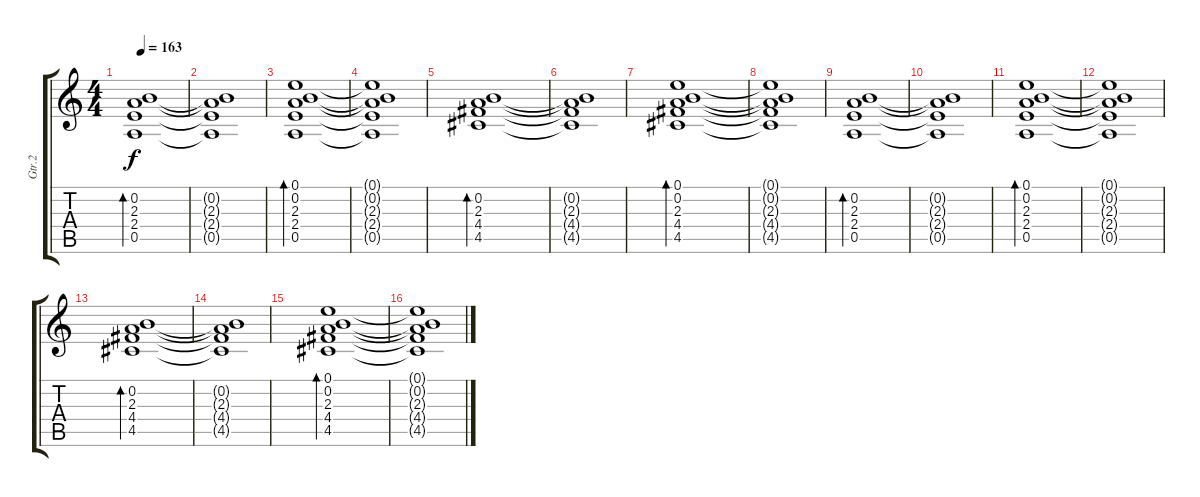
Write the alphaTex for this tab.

\track ("Gtr.2" "Gtr.2") {instrument distortionguitar}
\staff {score tabs}
\tuning (E4 B3 G3 D3 A2 E2) {hide}
\ts (4 4)
\tempo 163
\clef g2
\ks c
(0.2 2.3 2.4 0.5).1{bd 60 dy f} |
(0.2{t} 2.3{t} 2.4{t} 0.5{t}).1 |
(0.1 0.2 2.3 2.4 0.5).1{bd 60} |
(0.1{t} 0.2{t} 2.3{t} 2.4{t} 0.5{t}).1 |
(0.2 2.3 4.4 4.5).1{bd 60} |
(0.2{t} 2.3{t} 4.4{t} 4.5{t}).1 |
(0.1 0.2 2.3 4.4 4.5).1{bd 60} |
(0.1{t} 0.2{t} 2.3{t} 4.4{t} 4.5{t}).1 |
(0.2 2.3 2.4 0.5).1{bd 60} |
(0.2{t} 2.3{t} 2.4{t} 0.5{t}).1 |
(0.1 0.2 2.3 2.4 0.5).1{bd 60} |
(0.1{t} 0.2{t} 2.3{t} 2.4{t} 0.5{t}).1 |
(0.2 2.3 4.4 4.5).1{bd 60} |
(0.2{t} 2.3{t} 4.4{t} 4.5{t}).1 |
(0.1 0.2 2.3 4.4 4.5).1{bd 60} |
(0.1{t} 0.2{t} 2.3{t} 4.4{t} 4.5{t}).1
